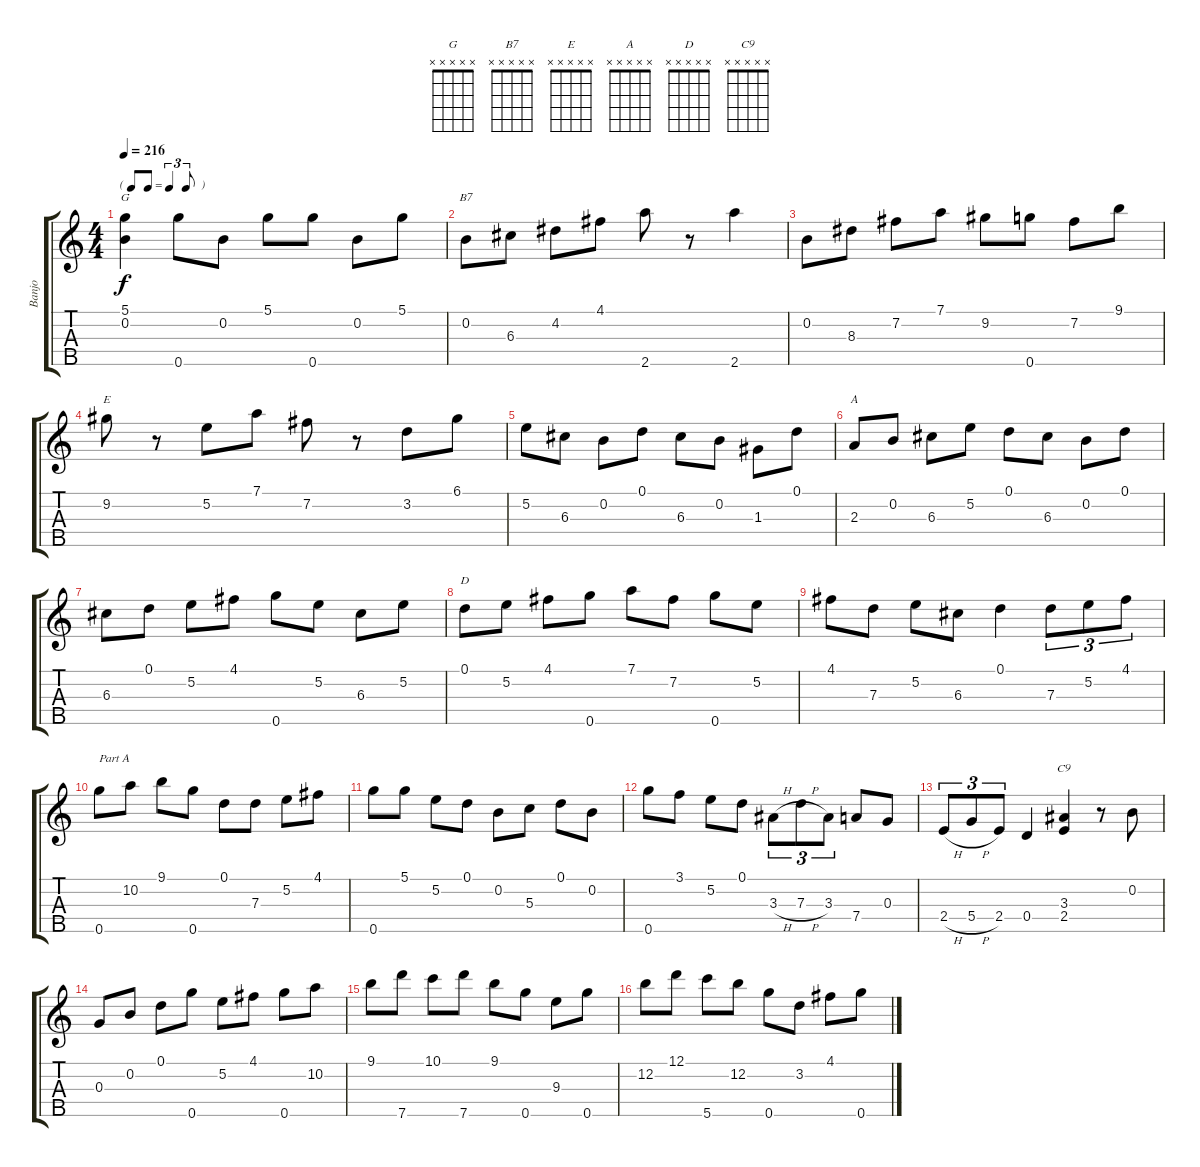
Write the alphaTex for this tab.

\track ("Banjo" "Banjo") {instrument banjo}
\staff {score tabs}
\tuning (D4 B3 G3 D3 G4) {hide}
\displaytranspose 12
\chord ("G" x x x x x) {firstfret 0}
\chord ("B7" x x x x x) {firstfret 0}
\chord ("E" x x x x x) {firstfret 0}
\chord ("A" x x x x x) {firstfret 0}
\chord ("D" x x x x x) {firstfret 0}
\chord ("C9" x x x x x) {firstfret 0}
\ts (4 4)
\tf triplet8th
\tempo 216
\clef g2
\ks c
(5.1 0.2).4{ch "G" dy f} 0.5.8 0.2.8 5.1.8 0.5.8 0.2.8 5.1.8 |
0.2.8{ch "B7"} 6.3.8 4.2.8 4.1.8 2.5.8 r.8 2.5.4 |
0.2.8 8.3.8 7.2.8 7.1.8 9.2.8 0.5.8 7.2.8 9.1.8 |
9.2.8{ch "E"} r.8 5.2.8 7.1.8 7.2.8 r.8 3.2.8 6.1.8 |
5.2.8 6.3.8 0.2.8 0.1.8 6.3.8 0.2.8 1.3.8 0.1.8 |
2.3.8{ch "A"} 0.2.8 6.3.8 5.2.8 0.1.8 6.3.8 0.2.8 0.1.8 |
6.3.8 0.1.8 5.2.8 4.1.8 0.5.8 5.2.8 6.3.8 5.2.8 |
0.1.8{ch "D"} 5.2.8 4.1.8 0.5.8 7.1.8 7.2.8 0.5.8 5.2.8 |
4.1.8 7.3.8 5.2.8 6.3.8 0.1.4 7.3.8{tu (3 2)} 5.2.8{tu (3 2)} 4.1.8{tu (3 2)} |
0.5.8{txt "Part A"} 10.2.8 9.1.8 0.5.8 0.1.8 7.3.8 5.2.8 4.1.8 |
0.5.8 5.1.8 5.2.8 0.1.8 0.2.8 5.3.8 0.1.8 0.2.8 |
0.5.8 3.1.8 5.2.8 0.1.8 3.3{h}.8{tu (3 2)} 7.3{h}.8{tu (3 2)} 3.3.8{tu (3 2)} 7.4.8 0.3.8 |
2.4{h}.8{tu (3 2)} 5.4{h}.8{tu (3 2)} 2.4.8{tu (3 2)} 0.4.4 (3.3 2.4).4{ch "C9"} r.8 0.2.8 |
0.3.8 0.2.8 0.1.8 0.5.8 5.2.8 4.1.8 0.5.8 10.2.8 |
9.1.8 7.5.8 10.1.8 7.5.8 9.1.8 0.5.8 9.3.8 0.5.8 |
12.2.8 12.1.8 5.5.8 12.2.8 0.5.8 3.2.8 4.1.8 0.5.8
